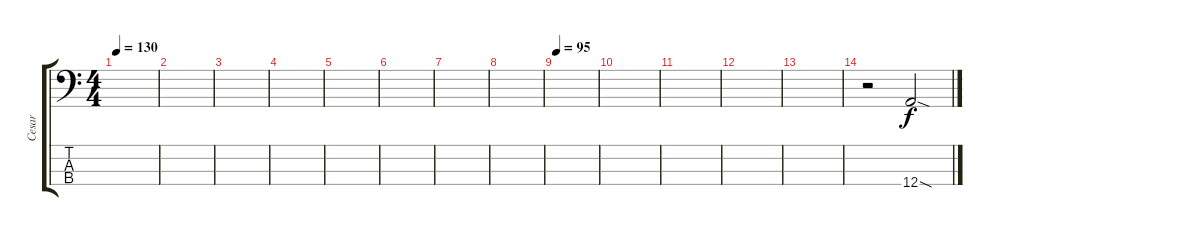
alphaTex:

\track ("Cesar" "Cesar") {instrument electricbasspick}
\staff {score tabs}
\tuning (D2 A1 E1 A0) {hide}
\ts (4 4)
\tempo 130
\clef f4
\ks c
|
|
|
|
|
|
|
|
\tempo 95
|
|
|
|
|
r.2 12.4{sod}.2
